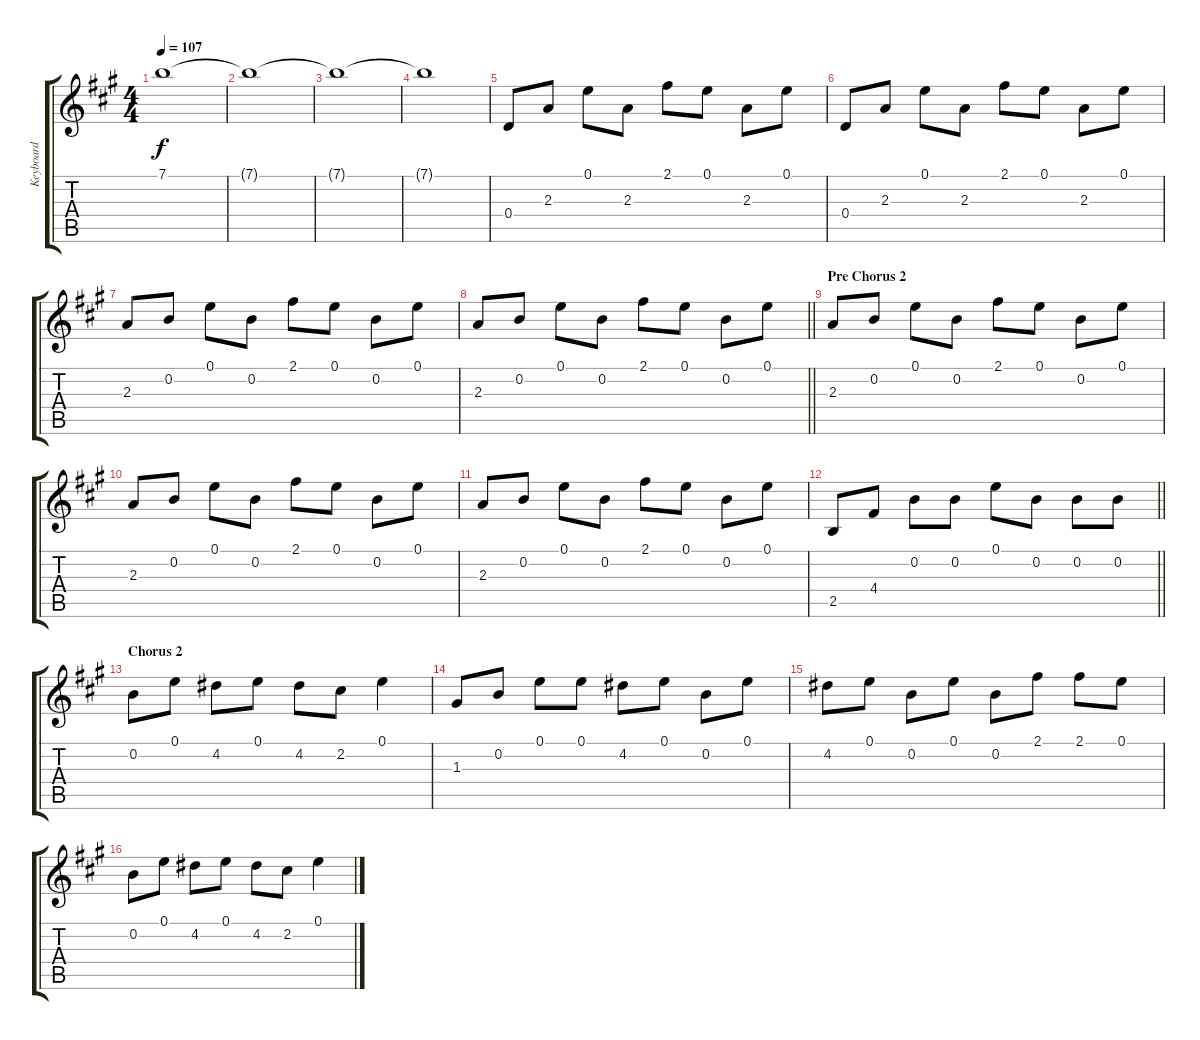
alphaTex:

\track ("Keyboard" "Keyboard") {instrument stringensemble1}
\staff {score tabs}
\tuning (E5 B4 G4 D4 A3 E3) {hide}
\ts (4 4)
\tempo 107
\clef g2
\ks a
7.1.1{dy f} |
7.1{t}.1 |
7.1{t}.1 |
7.1{t}.1 |
0.4.8 2.3.8 0.1.8 2.3.8 2.1.8 0.1.8 2.3.8 0.1.8 |
0.4.8 2.3.8 0.1.8 2.3.8 2.1.8 0.1.8 2.3.8 0.1.8 |
2.3.8 0.2.8 0.1.8 0.2.8 2.1.8 0.1.8 0.2.8 0.1.8 |
\barLineRight lightlight
2.3.8 0.2.8 0.1.8 0.2.8 2.1.8 0.1.8 0.2.8 0.1.8 |
\section ("" "Pre Chorus 2")
2.3.8 0.2.8 0.1.8 0.2.8 2.1.8 0.1.8 0.2.8 0.1.8 |
2.3.8 0.2.8 0.1.8 0.2.8 2.1.8 0.1.8 0.2.8 0.1.8 |
2.3.8 0.2.8 0.1.8 0.2.8 2.1.8 0.1.8 0.2.8 0.1.8 |
\barLineRight lightlight
2.5.8 4.4.8 0.2.8 0.2.8 0.1.8 0.2.8 0.2.8 0.2.8 |
\section ("" "Chorus 2")
0.2.8 0.1.8 4.2.8 0.1.8 4.2.8 2.2.8 0.1.4 |
1.3.8 0.2.8 0.1.8 0.1.8 4.2.8 0.1.8 0.2.8 0.1.8 |
4.2.8 0.1.8 0.2.8 0.1.8 0.2.8 2.1.8 2.1.8 0.1.8 |
0.2.8 0.1.8 4.2.8 0.1.8 4.2.8 2.2.8 0.1.4
